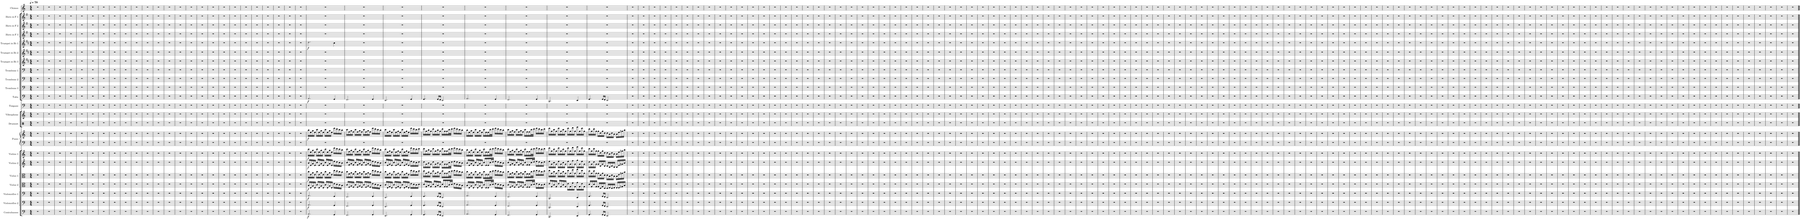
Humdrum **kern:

**kern	**dynam	**kern	**dynam	**kern	**dynam	**kern	**dynam	**kern	**dynam	**kern	**dynam	**kern	**dynam	**kern	**kern	**dynam	**kern	**kern	**kern	**kern	**dynam	**kern	**kern	**kern	**kern	**kern	**kern	**dynam	**kern	**kern	**kern	**kern
*part22	*part22	*part21	*part21	*part20	*part20	*part19	*part19	*part18	*part18	*part17	*part17	*part16	*part16	*part15	*part15	*part15	*part14	*part13	*part12	*part11	*part11	*part10	*part9	*part8	*part7	*part6	*part5	*part5	*part4	*part3	*part2	*part1
*staff23	*staff23	*staff22	*staff22	*staff21	*staff21	*staff20	*staff20	*staff19	*staff19	*staff18	*staff18	*staff17	*staff17	*staff16	*staff15	*staff15/16	*staff14	*staff13	*staff12	*staff11	*staff11	*staff10	*staff9	*staff8	*staff7	*staff6	*staff5	*staff5	*staff4	*staff3	*staff2	*staff1
*I"Contrabasses	*	*I"Violoncellos 2	*	*I"Violoncellos 1	*	*I"Violas 2	*	*I"Violas 1	*	*I"Violins 2	*	*I"Violins 1	*	*I"Piano	*	*	*I"Drumset	*I"Vibraphone	*I"Timpani	*I"Tuba	*	*I"Trombone 3	*I"Trombone 2	*I"Trombone 1	*I"Trumpet in Bb 3	*I"Trumpet in Bb 2	*I"Trumpet in Bb 1	*	*I"Horn in F 3	*I"Horn in F 2	*I"Horn in F 1	*I"Chimes
*I'Cbs.	*	*I'Vcs. 2	*	*I'Vcs. 1	*	*I'Vlas. 2	*	*I'Vlas. 1	*	*I'Vlns. 2	*	*I'Vlns. 1	*	*I'Pno.	*	*	*I'D. Set	*I'Vib.	*I'Timp.	*I'Tba.	*	*I'Tbn. 3	*I'Tbn. 2	*I'Tbn. 1	*I'Tpt. in Bb 3	*I'Tpt. in Bb 2	*I'Tpt. in Bb 1	*	*I'Hn. in F 3	*I'Hn. in F 2	*I'Hn. in F 1	*I'Cme.
*clefF4	*	*clefF4	*	*clefF4	*	*clefC3	*	*clefC3	*	*clefG2	*	*clefG2	*	*clefF4	*clefG2	*	*clefX	*clefG2	*clefF4	*clefF4	*	*clefF4	*clefF4	*clefF4	*clefG2	*clefG2	*clefG2	*	*clefG2	*clefG2	*clefG2	*clefG2
*Trd7c12	*	*	*	*	*	*	*	*	*	*	*	*	*	*	*	*	*	*	*	*	*	*	*	*	*Trd1c2	*Trd1c2	*Trd1c2	*	*Trd4c7	*Trd4c7	*Trd4c7	*
*k[]	*	*k[]	*	*k[]	*	*k[]	*	*k[]	*	*k[]	*	*k[]	*	*k[]	*k[]	*	*k[]	*k[]	*k[]	*k[]	*	*k[]	*k[]	*k[]	*k[f#c#]	*k[f#c#]	*k[f#c#]	*	*k[f#]	*k[f#]	*k[f#]	*k[]
*M4/4	*	*M4/4	*	*M4/4	*	*M4/4	*	*M4/4	*	*M4/4	*	*M4/4	*	*M4/4	*M4/4	*	*M4/4	*M4/4	*M4/4	*M4/4	*	*M4/4	*M4/4	*M4/4	*M4/4	*M4/4	*M4/4	*	*M4/4	*M4/4	*M4/4	*M4/4
*MM70	*	*MM70	*	*MM70	*	*MM70	*	*MM70	*	*MM70	*	*MM70	*	*MM70	*MM70	*	*MM70	*MM70	*MM70	*MM70	*	*MM70	*MM70	*MM70	*MM70	*MM70	*MM70	*	*MM70	*MM70	*MM70	*MM70
=1	=1	=1	=1	=1	=1	=1	=1	=1	=1	=1	=1	=1	=1	=1	=1	=1	=1	=1	=1	=1	=1	=1	=1	=1	=1	=1	=1	=1	=1	=1	=1	=1
1r	.	1r	.	1r	.	1r	.	1r	.	1r	.	1r	.	1r	1r	.	1r	1r	1r	1r	.	1r	1r	1r	1r	1r	1r	.	1r	1r	1r	1r
=2	=2	=2	=2	=2	=2	=2	=2	=2	=2	=2	=2	=2	=2	=2	=2	=2	=2	=2	=2	=2	=2	=2	=2	=2	=2	=2	=2	=2	=2	=2	=2	=2
1r	.	1r	.	1r	.	1r	.	1r	.	1r	.	1r	.	1r	1r	.	1r	1r	1r	1r	.	1r	1r	1r	1r	1r	1r	.	1r	1r	1r	1r
=3	=3	=3	=3	=3	=3	=3	=3	=3	=3	=3	=3	=3	=3	=3	=3	=3	=3	=3	=3	=3	=3	=3	=3	=3	=3	=3	=3	=3	=3	=3	=3	=3
1r	.	1r	.	1r	.	1r	.	1r	.	1r	.	1r	.	1r	1r	.	1r	1r	1r	1r	.	1r	1r	1r	1r	1r	1r	.	1r	1r	1r	1r
=4	=4	=4	=4	=4	=4	=4	=4	=4	=4	=4	=4	=4	=4	=4	=4	=4	=4	=4	=4	=4	=4	=4	=4	=4	=4	=4	=4	=4	=4	=4	=4	=4
1r	.	1r	.	1r	.	1r	.	1r	.	1r	.	1r	.	1r	1r	.	1r	1r	1r	1r	.	1r	1r	1r	1r	1r	1r	.	1r	1r	1r	1r
=5	=5	=5	=5	=5	=5	=5	=5	=5	=5	=5	=5	=5	=5	=5	=5	=5	=5	=5	=5	=5	=5	=5	=5	=5	=5	=5	=5	=5	=5	=5	=5	=5
1r	.	1r	.	1r	.	1r	.	1r	.	1r	.	1r	.	1r	1r	.	1r	1r	1r	1r	.	1r	1r	1r	1r	1r	1r	.	1r	1r	1r	1r
=6	=6	=6	=6	=6	=6	=6	=6	=6	=6	=6	=6	=6	=6	=6	=6	=6	=6	=6	=6	=6	=6	=6	=6	=6	=6	=6	=6	=6	=6	=6	=6	=6
1r	.	1r	.	1r	.	1r	.	1r	.	1r	.	1r	.	1r	1r	.	1r	1r	1r	1r	.	1r	1r	1r	1r	1r	1r	.	1r	1r	1r	1r
=7	=7	=7	=7	=7	=7	=7	=7	=7	=7	=7	=7	=7	=7	=7	=7	=7	=7	=7	=7	=7	=7	=7	=7	=7	=7	=7	=7	=7	=7	=7	=7	=7
1r	.	1r	.	1r	.	1r	.	1r	.	1r	.	1r	.	1r	1r	.	1r	1r	1r	1r	.	1r	1r	1r	1r	1r	1r	.	1r	1r	1r	1r
=8	=8	=8	=8	=8	=8	=8	=8	=8	=8	=8	=8	=8	=8	=8	=8	=8	=8	=8	=8	=8	=8	=8	=8	=8	=8	=8	=8	=8	=8	=8	=8	=8
1r	.	1r	.	1r	.	1r	.	1r	.	1r	.	1r	.	1r	1r	.	1r	1r	1r	1r	.	1r	1r	1r	1r	1r	1r	.	1r	1r	1r	1r
=9	=9	=9	=9	=9	=9	=9	=9	=9	=9	=9	=9	=9	=9	=9	=9	=9	=9	=9	=9	=9	=9	=9	=9	=9	=9	=9	=9	=9	=9	=9	=9	=9
1r	.	1r	.	1r	.	1r	.	1r	.	1r	.	1r	.	1r	1r	.	1r	1r	1r	1r	.	1r	1r	1r	1r	1r	1r	.	1r	1r	1r	1r
=10	=10	=10	=10	=10	=10	=10	=10	=10	=10	=10	=10	=10	=10	=10	=10	=10	=10	=10	=10	=10	=10	=10	=10	=10	=10	=10	=10	=10	=10	=10	=10	=10
1r	.	1r	.	1r	.	1r	.	1r	.	1r	.	1r	.	1r	1r	.	1r	1r	1r	1r	.	1r	1r	1r	1r	1r	1r	.	1r	1r	1r	1r
=11	=11	=11	=11	=11	=11	=11	=11	=11	=11	=11	=11	=11	=11	=11	=11	=11	=11	=11	=11	=11	=11	=11	=11	=11	=11	=11	=11	=11	=11	=11	=11	=11
1r	.	1r	.	1r	.	1r	.	1r	.	1r	.	1r	.	1r	1r	.	1r	1r	1r	1r	.	1r	1r	1r	1r	1r	1r	.	1r	1r	1r	1r
=12	=12	=12	=12	=12	=12	=12	=12	=12	=12	=12	=12	=12	=12	=12	=12	=12	=12	=12	=12	=12	=12	=12	=12	=12	=12	=12	=12	=12	=12	=12	=12	=12
1r	.	1r	.	1r	.	1r	.	1r	.	1r	.	1r	.	1r	1r	.	1r	1r	1r	1r	.	1r	1r	1r	1r	1r	1r	.	1r	1r	1r	1r
=13	=13	=13	=13	=13	=13	=13	=13	=13	=13	=13	=13	=13	=13	=13	=13	=13	=13	=13	=13	=13	=13	=13	=13	=13	=13	=13	=13	=13	=13	=13	=13	=13
1r	.	1r	.	1r	.	1r	.	1r	.	1r	.	1r	.	1r	1r	.	1r	1r	1r	1r	.	1r	1r	1r	1r	1r	1r	.	1r	1r	1r	1r
=14	=14	=14	=14	=14	=14	=14	=14	=14	=14	=14	=14	=14	=14	=14	=14	=14	=14	=14	=14	=14	=14	=14	=14	=14	=14	=14	=14	=14	=14	=14	=14	=14
1r	.	1r	.	1r	.	1r	.	1r	.	1r	.	1r	.	1r	1r	.	1r	1r	1r	1r	.	1r	1r	1r	1r	1r	1r	.	1r	1r	1r	1r
=15	=15	=15	=15	=15	=15	=15	=15	=15	=15	=15	=15	=15	=15	=15	=15	=15	=15	=15	=15	=15	=15	=15	=15	=15	=15	=15	=15	=15	=15	=15	=15	=15
1r	.	1r	.	1r	.	1r	.	1r	.	1r	.	1r	.	1r	1r	.	1r	1r	1r	1r	.	1r	1r	1r	1r	1r	1r	.	1r	1r	1r	1r
=16	=16	=16	=16	=16	=16	=16	=16	=16	=16	=16	=16	=16	=16	=16	=16	=16	=16	=16	=16	=16	=16	=16	=16	=16	=16	=16	=16	=16	=16	=16	=16	=16
1r	.	1r	.	1r	.	1r	.	1r	.	1r	.	1r	.	1r	1r	.	1r	1r	1r	1r	.	1r	1r	1r	1r	1r	1r	.	1r	1r	1r	1r
=17	=17	=17	=17	=17	=17	=17	=17	=17	=17	=17	=17	=17	=17	=17	=17	=17	=17	=17	=17	=17	=17	=17	=17	=17	=17	=17	=17	=17	=17	=17	=17	=17
1r	.	1r	.	1r	.	1r	.	1r	.	1r	.	1r	.	1r	1r	.	1r	1r	1r	1r	.	1r	1r	1r	1r	1r	1r	.	1r	1r	1r	1r
=18	=18	=18	=18	=18	=18	=18	=18	=18	=18	=18	=18	=18	=18	=18	=18	=18	=18	=18	=18	=18	=18	=18	=18	=18	=18	=18	=18	=18	=18	=18	=18	=18
1r	.	1r	.	1r	.	1r	.	1r	.	1r	.	1r	.	1r	1r	.	1r	1r	1r	1r	.	1r	1r	1r	1r	1r	1r	.	1r	1r	1r	1r
=19	=19	=19	=19	=19	=19	=19	=19	=19	=19	=19	=19	=19	=19	=19	=19	=19	=19	=19	=19	=19	=19	=19	=19	=19	=19	=19	=19	=19	=19	=19	=19	=19
1r	.	1r	.	1r	.	1r	.	1r	.	1r	.	1r	.	1r	1r	.	1r	1r	1r	1r	.	1r	1r	1r	1r	1r	1r	.	1r	1r	1r	1r
=20	=20	=20	=20	=20	=20	=20	=20	=20	=20	=20	=20	=20	=20	=20	=20	=20	=20	=20	=20	=20	=20	=20	=20	=20	=20	=20	=20	=20	=20	=20	=20	=20
1r	.	1r	.	1r	.	1r	.	1r	.	1r	.	1r	.	1r	1r	.	1r	1r	1r	1r	.	1r	1r	1r	1r	1r	1r	.	1r	1r	1r	1r
=21	=21	=21	=21	=21	=21	=21	=21	=21	=21	=21	=21	=21	=21	=21	=21	=21	=21	=21	=21	=21	=21	=21	=21	=21	=21	=21	=21	=21	=21	=21	=21	=21
1r	.	1r	.	1r	.	1r	.	1r	.	1r	.	1r	.	1r	1r	.	1r	1r	1r	1r	.	1r	1r	1r	1r	1r	1r	.	1r	1r	1r	1r
=22	=22	=22	=22	=22	=22	=22	=22	=22	=22	=22	=22	=22	=22	=22	=22	=22	=22	=22	=22	=22	=22	=22	=22	=22	=22	=22	=22	=22	=22	=22	=22	=22
1r	.	1r	.	1r	.	1r	.	1r	.	1r	.	1r	.	1r	1r	.	1r	1r	1r	1r	.	1r	1r	1r	1r	1r	1r	.	1r	1r	1r	1r
=23	=23	=23	=23	=23	=23	=23	=23	=23	=23	=23	=23	=23	=23	=23	=23	=23	=23	=23	=23	=23	=23	=23	=23	=23	=23	=23	=23	=23	=23	=23	=23	=23
1r	.	1r	.	1r	.	1r	.	1r	.	1r	.	1r	.	1r	1r	.	1r	1r	1r	1r	.	1r	1r	1r	1r	1r	1r	.	1r	1r	1r	1r
=24	=24	=24	=24	=24	=24	=24	=24	=24	=24	=24	=24	=24	=24	=24	=24	=24	=24	=24	=24	=24	=24	=24	=24	=24	=24	=24	=24	=24	=24	=24	=24	=24
1r	.	1r	.	1r	.	1r	.	1r	.	1r	.	1r	.	1r	1r	.	1r	1r	1r	1r	.	1r	1r	1r	1r	1r	1r	.	1r	1r	1r	1r
=25	=25	=25	=25	=25	=25	=25	=25	=25	=25	=25	=25	=25	=25	=25	=25	=25	=25	=25	=25	=25	=25	=25	=25	=25	=25	=25	=25	=25	=25	=25	=25	=25
1r	.	1r	.	1r	.	1r	.	1r	.	1r	.	1r	.	1r	1r	.	1r	1r	1r	1r	.	1r	1r	1r	1r	1r	1r	.	1r	1r	1r	1r
=26	=26	=26	=26	=26	=26	=26	=26	=26	=26	=26	=26	=26	=26	=26	=26	=26	=26	=26	=26	=26	=26	=26	=26	=26	=26	=26	=26	=26	=26	=26	=26	=26
!	!LO:DY:b	!	!LO:DY:b	!	!LO:DY:b	!	!LO:DY:b	!	!LO:DY:b	!	!LO:DY:b	!	!LO:DY:b	!	!	!LO:DY:b	!	!	!	!	!LO:DY:b	!	!	!	!	!	!	!LO:DY:b	!	!	!	!
2.AA/	f	2.AA/	f	2.AA/	f	16B/LL	f	16cc\LL	f	16b/LL	f	16ccc\LL	f	1r	16bb\LL	f	1r	1r	1r	2.AA/	f	1r	1r	1r	1r	1r	2.dd\	f	1r	1r	1r	1r
.	.	.	.	.	.	16E/	.	16e\	.	16e/	.	16ee\	.	.	16ee\	.	.	.	.	.	.	.	.	.	.	.	.	.	.	.	.	.
.	.	.	.	.	.	16A/	.	16a\	.	16a/	.	16aa\	.	.	16aa\	.	.	.	.	.	.	.	.	.	.	.	.	.	.	.	.	.
.	.	.	.	.	.	16E/JJ	.	16e\JJ	.	16e/JJ	.	16ee\JJ	.	.	16ee\JJ	.	.	.	.	.	.	.	.	.	.	.	.	.	.	.	.	.
.	.	.	.	.	.	16c/LL	.	16cc\LL	.	16cc/LL	.	16ccc\LL	.	.	16ccc\LL	.	.	.	.	.	.	.	.	.	.	.	.	.	.	.	.	.
.	.	.	.	.	.	16E/	.	16e\	.	16e/	.	16ee\	.	.	16ee\	.	.	.	.	.	.	.	.	.	.	.	.	.	.	.	.	.
.	.	.	.	.	.	16A/	.	16a\	.	16a/	.	16aa\	.	.	16aa\	.	.	.	.	.	.	.	.	.	.	.	.	.	.	.	.	.
.	.	.	.	.	.	16E/JJ	.	16e\JJ	.	16e/JJ	.	16ee\JJ	.	.	16ee\JJ	.	.	.	.	.	.	.	.	.	.	.	.	.	.	.	.	.
.	.	.	.	.	.	16c/LL	.	16cc\LL	.	16cc/LL	.	16ccc\LL	.	.	16ccc\LL	.	.	.	.	.	.	.	.	.	.	.	.	.	.	.	.	.
.	.	.	.	.	.	16E/	.	16e\	.	16e/	.	16ee\	.	.	16ee\	.	.	.	.	.	.	.	.	.	.	.	.	.	.	.	.	.
.	.	.	.	.	.	16A/	.	16a\	.	16a/	.	16aa\	.	.	16aa\	.	.	.	.	.	.	.	.	.	.	.	.	.	.	.	.	.
.	.	.	.	.	.	16E/JJ	.	16e\JJ	.	16e/JJ	.	16ee\JJ	.	.	16ee\JJ	.	.	.	.	.	.	.	.	.	.	.	.	.	.	.	.	.
4GG/	.	4GG/	.	4GG/	.	16e\LL	.	16ee\LL	.	16ee\LL	.	16eee\LL	.	.	16eee\LL	.	.	.	.	4GG/	.	.	.	.	.	.	4cc#\	.	.	.	.	.
.	.	.	.	.	.	16d\	.	16dd\	.	16dd\	.	16ddd\	.	.	16ddd\	.	.	.	.	.	.	.	.	.	.	.	.	.	.	.	.	.
.	.	.	.	.	.	16c\	.	16cc\	.	16cc\	.	16ccc\	.	.	16ccc\	.	.	.	.	.	.	.	.	.	.	.	.	.	.	.	.	.
.	.	.	.	.	.	16B\JJ	.	16b\JJ	.	16b\JJ	.	16bb\JJ	.	.	16bb\JJ	.	.	.	.	.	.	.	.	.	.	.	.	.	.	.	.	.
=27	=27	=27	=27	=27	=27	=27	=27	=27	=27	=27	=27	=27	=27	=27	=27	=27	=27	=27	=27	=27	=27	=27	=27	=27	=27	=27	=27	=27	=27	=27	=27	=27
2.FF/	.	2.FF/	.	2.FF/	.	16c/LL	.	16cc\LL	.	16cc/LL	.	16ccc\LL	.	1r	16ccc\LL	.	1r	1r	1r	2.FF/	.	1r	1r	1r	1r	1r	1r	.	1r	1r	1r	1r
.	.	.	.	.	.	16F/	.	16f\	.	16f/	.	16ff\	.	.	16ff\	.	.	.	.	.	.	.	.	.	.	.	.	.	.	.	.	.
.	.	.	.	.	.	16A/	.	16a\	.	16a/	.	16aa\	.	.	16aa\	.	.	.	.	.	.	.	.	.	.	.	.	.	.	.	.	.
.	.	.	.	.	.	16F/JJ	.	16f\JJ	.	16f/JJ	.	16ff\JJ	.	.	16ff\JJ	.	.	.	.	.	.	.	.	.	.	.	.	.	.	.	.	.
.	.	.	.	.	.	16c/LL	.	16cc\LL	.	16cc/LL	.	16ccc\LL	.	.	16ccc\LL	.	.	.	.	.	.	.	.	.	.	.	.	.	.	.	.	.
.	.	.	.	.	.	16F/	.	16f\	.	16f/	.	16ff\	.	.	16ff\	.	.	.	.	.	.	.	.	.	.	.	.	.	.	.	.	.
.	.	.	.	.	.	16A/	.	16a\	.	16a/	.	16aa\	.	.	16aa\	.	.	.	.	.	.	.	.	.	.	.	.	.	.	.	.	.
.	.	.	.	.	.	16F/JJ	.	16f\JJ	.	16f/JJ	.	16ff\JJ	.	.	16ff\JJ	.	.	.	.	.	.	.	.	.	.	.	.	.	.	.	.	.
.	.	.	.	.	.	16c/LL	.	16cc\LL	.	16cc/LL	.	16ccc\LL	.	.	16ccc\LL	.	.	.	.	.	.	.	.	.	.	.	.	.	.	.	.	.
.	.	.	.	.	.	16F/	.	16f\	.	16f/	.	16ff\	.	.	16ff\	.	.	.	.	.	.	.	.	.	.	.	.	.	.	.	.	.
.	.	.	.	.	.	16A/	.	16a\	.	16a/	.	16aa\	.	.	16aa\	.	.	.	.	.	.	.	.	.	.	.	.	.	.	.	.	.
.	.	.	.	.	.	16F/JJ	.	16f\JJ	.	16f/JJ	.	16ff\JJ	.	.	16ff\JJ	.	.	.	.	.	.	.	.	.	.	.	.	.	.	.	.	.
4GG/	.	4GG/	.	4GG/	.	16e\LL	.	16ee\LL	.	16ee\LL	.	16eee\LL	.	.	16eee\LL	.	.	.	.	4GG/	.	.	.	.	.	.	.	.	.	.	.	.
.	.	.	.	.	.	16d\	.	16dd\	.	16dd\	.	16ddd\	.	.	16ddd\	.	.	.	.	.	.	.	.	.	.	.	.	.	.	.	.	.
.	.	.	.	.	.	16c\	.	16cc\	.	16cc\	.	16ccc\	.	.	16ccc\	.	.	.	.	.	.	.	.	.	.	.	.	.	.	.	.	.
.	.	.	.	.	.	16B\JJ	.	16b\JJ	.	16b\JJ	.	16bb\JJ	.	.	16bb\JJ	.	.	.	.	.	.	.	.	.	.	.	.	.	.	.	.	.
=28	=28	=28	=28	=28	=28	=28	=28	=28	=28	=28	=28	=28	=28	=28	=28	=28	=28	=28	=28	=28	=28	=28	=28	=28	=28	=28	=28	=28	=28	=28	=28	=28
2.EE/	.	2.EE/	.	2.EE/	.	16c/LL	.	16cc\LL	.	16cc/LL	.	16ccc\LL	.	1r	16ccc\LL	.	1r	1r	1r	2.EE/	.	1r	1r	1r	1r	1r	1r	.	1r	1r	1r	1r
.	.	.	.	.	.	16E/	.	16e\	.	16e/	.	16ee\	.	.	16ee\	.	.	.	.	.	.	.	.	.	.	.	.	.	.	.	.	.
.	.	.	.	.	.	16G/	.	16g\	.	16g/	.	16gg\	.	.	16gg\	.	.	.	.	.	.	.	.	.	.	.	.	.	.	.	.	.
.	.	.	.	.	.	16E/JJ	.	16e\JJ	.	16e/JJ	.	16ee\JJ	.	.	16ee\JJ	.	.	.	.	.	.	.	.	.	.	.	.	.	.	.	.	.
.	.	.	.	.	.	16c/LL	.	16cc\LL	.	16cc/LL	.	16ccc\LL	.	.	16ccc\LL	.	.	.	.	.	.	.	.	.	.	.	.	.	.	.	.	.
.	.	.	.	.	.	16E/	.	16e\	.	16e/	.	16ee\	.	.	16ee\	.	.	.	.	.	.	.	.	.	.	.	.	.	.	.	.	.
.	.	.	.	.	.	16G/	.	16g\	.	16g/	.	16gg\	.	.	16gg\	.	.	.	.	.	.	.	.	.	.	.	.	.	.	.	.	.
.	.	.	.	.	.	16E/JJ	.	16e\JJ	.	16e/JJ	.	16ee\JJ	.	.	16ee\JJ	.	.	.	.	.	.	.	.	.	.	.	.	.	.	.	.	.
.	.	.	.	.	.	16c/LL	.	16cc\LL	.	16cc/LL	.	16ccc\LL	.	.	16ccc\LL	.	.	.	.	.	.	.	.	.	.	.	.	.	.	.	.	.
.	.	.	.	.	.	16E/	.	16e\	.	16e/	.	16ee\	.	.	16ee\	.	.	.	.	.	.	.	.	.	.	.	.	.	.	.	.	.
.	.	.	.	.	.	16G/	.	16g\	.	16g/	.	16gg\	.	.	16gg\	.	.	.	.	.	.	.	.	.	.	.	.	.	.	.	.	.
.	.	.	.	.	.	16E/JJ	.	16e\JJ	.	16e/JJ	.	16ee\JJ	.	.	16ee\JJ	.	.	.	.	.	.	.	.	.	.	.	.	.	.	.	.	.
4GG/	.	4GG/	.	4GG/	.	16e\LL	.	16ee\LL	.	16ee\LL	.	16eee\LL	.	.	16eee\LL	.	.	.	.	4GG/	.	.	.	.	.	.	.	.	.	.	.	.
.	.	.	.	.	.	16d\	.	16dd\	.	16dd\	.	16ddd\	.	.	16ddd\	.	.	.	.	.	.	.	.	.	.	.	.	.	.	.	.	.
.	.	.	.	.	.	16c\	.	16cc\	.	16cc\	.	16ccc\	.	.	16ccc\	.	.	.	.	.	.	.	.	.	.	.	.	.	.	.	.	.
.	.	.	.	.	.	16d\JJ	.	16dd\JJ	.	16dd\JJ	.	16ddd\JJ	.	.	16ddd\JJ	.	.	.	.	.	.	.	.	.	.	.	.	.	.	.	.	.
=29	=29	=29	=29	=29	=29	=29	=29	=29	=29	=29	=29	=29	=29	=29	=29	=29	=29	=29	=29	=29	=29	=29	=29	=29	=29	=29	=29	=29	=29	=29	=29	=29
4.GG/	.	4.GG/	.	4.GG/	.	16d/LL	.	16dd\LL	.	16dd\LL	.	16ddd\LL	.	1r	16ddd\LL	.	1r	1r	1r	4.GG/	.	1r	1r	1r	1r	1r	1r	.	1r	1r	1r	1r
.	.	.	.	.	.	16G/	.	16g\	.	16g\	.	16gg\	.	.	16gg\	.	.	.	.	.	.	.	.	.	.	.	.	.	.	.	.	.
.	.	.	.	.	.	16B/	.	16b\	.	16b\	.	16bb\	.	.	16bb\	.	.	.	.	.	.	.	.	.	.	.	.	.	.	.	.	.
.	.	.	.	.	.	16G/JJ	.	16g\JJ	.	16g\JJ	.	16gg\JJ	.	.	16gg\JJ	.	.	.	.	.	.	.	.	.	.	.	.	.	.	.	.	.
.	.	.	.	.	.	16d/LL	.	16dd\LL	.	16dd\LL	.	16ddd\LL	.	.	16ddd\LL	.	.	.	.	.	.	.	.	.	.	.	.	.	.	.	.	.
.	.	.	.	.	.	16G/	.	16g\	.	16g\	.	16gg\	.	.	16gg\	.	.	.	.	.	.	.	.	.	.	.	.	.	.	.	.	.
16GG/LL	.	16GG/LL	.	16GG/LL	.	16B/	.	16b\	.	16b\	.	16bb\	.	.	16bb\	.	.	.	.	16GG/LL	.	.	.	.	.	.	.	.	.	.	.	.
16FF/JJ	.	16FF/JJ	.	16FF/JJ	.	16G/JJ	.	16g\JJ	.	16g\JJ	.	16gg\JJ	.	.	16gg\JJ	.	.	.	.	16FF/JJ	.	.	.	.	.	.	.	.	.	.	.	.
2EE/	.	2EE/	.	2EE/	.	16d/LL	.	16dd\LL	.	16dd\LL	.	16ddd\LL	.	.	16ddd\LL	.	.	.	.	2EE/	.	.	.	.	.	.	.	.	.	.	.	.
.	.	.	.	.	.	16G/	.	16g\	.	16g\	.	16gg\	.	.	16gg\	.	.	.	.	.	.	.	.	.	.	.	.	.	.	.	.	.
.	.	.	.	.	.	16G/	.	16g\	.	16g\	.	16gg\	.	.	16gg\	.	.	.	.	.	.	.	.	.	.	.	.	.	.	.	.	.
.	.	.	.	.	.	32c/L	.	32cc\L	.	32cc\L	.	32ccc\L	.	.	32ccc\L	.	.	.	.	.	.	.	.	.	.	.	.	.	.	.	.	.
.	.	.	.	.	.	32d/JJJ	.	32dd\JJJ	.	32dd\JJJ	.	32ddd\JJJ	.	.	32ddd\JJJ	.	.	.	.	.	.	.	.	.	.	.	.	.	.	.	.	.
.	.	.	.	.	.	16e\LL	.	16ee\LL	.	16ee\LL	.	16eee\LL	.	.	16eee\LL	.	.	.	.	.	.	.	.	.	.	.	.	.	.	.	.	.
.	.	.	.	.	.	16d\	.	16dd\	.	16dd\	.	16ddd\	.	.	16ddd\	.	.	.	.	.	.	.	.	.	.	.	.	.	.	.	.	.
.	.	.	.	.	.	16c\	.	16cc\	.	16cc\	.	16ccc\	.	.	16ccc\	.	.	.	.	.	.	.	.	.	.	.	.	.	.	.	.	.
.	.	.	.	.	.	16B\JJ	.	16b\JJ	.	16b\JJ	.	16bb\JJ	.	.	16bb\JJ	.	.	.	.	.	.	.	.	.	.	.	.	.	.	.	.	.
=30	=30	=30	=30	=30	=30	=30	=30	=30	=30	=30	=30	=30	=30	=30	=30	=30	=30	=30	=30	=30	=30	=30	=30	=30	=30	=30	=30	=30	=30	=30	=30	=30
2.AA/	.	2.AA/	.	2.AA/	.	16B/LL	.	16cc\LL	.	16b/LL	.	16bb\LL	.	1r	16bb\LL	.	1r	1r	1r	2.AA/	.	1r	1r	1r	1r	1r	1r	.	1r	1r	1r	1r
.	.	.	.	.	.	16E/	.	16e\	.	16e/	.	16ee\	.	.	16ee\	.	.	.	.	.	.	.	.	.	.	.	.	.	.	.	.	.
.	.	.	.	.	.	16A/	.	16a\	.	16a/	.	16aa\	.	.	16aa\	.	.	.	.	.	.	.	.	.	.	.	.	.	.	.	.	.
.	.	.	.	.	.	16E/JJ	.	16e\JJ	.	16e/JJ	.	16ee\JJ	.	.	16ee\JJ	.	.	.	.	.	.	.	.	.	.	.	.	.	.	.	.	.
.	.	.	.	.	.	16c/LL	.	16cc\LL	.	16cc/LL	.	16ccc\LL	.	.	16ccc\LL	.	.	.	.	.	.	.	.	.	.	.	.	.	.	.	.	.
.	.	.	.	.	.	16E/	.	16e\	.	16e/	.	16ee\	.	.	16ee\	.	.	.	.	.	.	.	.	.	.	.	.	.	.	.	.	.
.	.	.	.	.	.	16A/	.	16a\	.	16a/	.	16aa\	.	.	16aa\	.	.	.	.	.	.	.	.	.	.	.	.	.	.	.	.	.
.	.	.	.	.	.	16E/JJ	.	16e\JJ	.	16e/JJ	.	16ee\JJ	.	.	16ee\JJ	.	.	.	.	.	.	.	.	.	.	.	.	.	.	.	.	.
.	.	.	.	.	.	16c/LL	.	16cc\LL	.	16cc/LL	.	16ccc\LL	.	.	16ccc\LL	.	.	.	.	.	.	.	.	.	.	.	.	.	.	.	.	.
.	.	.	.	.	.	16E/	.	16e\	.	16e/	.	16ee\	.	.	16ee\	.	.	.	.	.	.	.	.	.	.	.	.	.	.	.	.	.
.	.	.	.	.	.	16E/	.	16e\	.	16e/	.	16ee\	.	.	16ee\	.	.	.	.	.	.	.	.	.	.	.	.	.	.	.	.	.
.	.	.	.	.	.	32c/L	.	32cc\L	.	32cc/L	.	32ccc\L	.	.	32ccc\L	.	.	.	.	.	.	.	.	.	.	.	.	.	.	.	.	.
.	.	.	.	.	.	32d/JJJ	.	32dd\JJJ	.	32dd/JJJ	.	32ddd\JJJ	.	.	32ddd\JJJ	.	.	.	.	.	.	.	.	.	.	.	.	.	.	.	.	.
4GG/	.	4GG/	.	4GG/	.	16e\LL	.	16ee\LL	.	16ee\LL	.	16eee\LL	.	.	16eee\LL	.	.	.	.	4GG/	.	.	.	.	.	.	.	.	.	.	.	.
.	.	.	.	.	.	16d\	.	16dd\	.	16dd\	.	16ddd\	.	.	16ddd\	.	.	.	.	.	.	.	.	.	.	.	.	.	.	.	.	.
.	.	.	.	.	.	16c\	.	16cc\	.	16cc\	.	16ccc\	.	.	16ccc\	.	.	.	.	.	.	.	.	.	.	.	.	.	.	.	.	.
.	.	.	.	.	.	16B\JJ	.	16b\JJ	.	16b\JJ	.	16bb\JJ	.	.	16bb\JJ	.	.	.	.	.	.	.	.	.	.	.	.	.	.	.	.	.
=31	=31	=31	=31	=31	=31	=31	=31	=31	=31	=31	=31	=31	=31	=31	=31	=31	=31	=31	=31	=31	=31	=31	=31	=31	=31	=31	=31	=31	=31	=31	=31	=31
2.FF/	.	2.FF/	.	2.FF/	.	16c/LL	.	16cc\LL	.	16cc/LL	.	16ccc\LL	.	1r	16ccc\LL	.	1r	1r	1r	2.FF/	.	1r	1r	1r	1r	1r	1r	.	1r	1r	1r	1r
.	.	.	.	.	.	16F/	.	16f\	.	16f/	.	16ff\	.	.	16ff\	.	.	.	.	.	.	.	.	.	.	.	.	.	.	.	.	.
.	.	.	.	.	.	16A/	.	16a\	.	16a/	.	16aa\	.	.	16aa\	.	.	.	.	.	.	.	.	.	.	.	.	.	.	.	.	.
.	.	.	.	.	.	16F/JJ	.	16f\JJ	.	16f/JJ	.	16ff\JJ	.	.	16ff\JJ	.	.	.	.	.	.	.	.	.	.	.	.	.	.	.	.	.
.	.	.	.	.	.	16c/LL	.	16cc\LL	.	16cc/LL	.	16ccc\LL	.	.	16ccc\LL	.	.	.	.	.	.	.	.	.	.	.	.	.	.	.	.	.
.	.	.	.	.	.	16F/	.	16f\	.	16f/	.	16ff\	.	.	16ff\	.	.	.	.	.	.	.	.	.	.	.	.	.	.	.	.	.
.	.	.	.	.	.	16A/	.	16a\	.	16a/	.	16aa\	.	.	16aa\	.	.	.	.	.	.	.	.	.	.	.	.	.	.	.	.	.
.	.	.	.	.	.	16F/JJ	.	16f\JJ	.	16f/JJ	.	16ff\JJ	.	.	16ff\JJ	.	.	.	.	.	.	.	.	.	.	.	.	.	.	.	.	.
.	.	.	.	.	.	16c/LL	.	16cc\LL	.	16cc/LL	.	16ccc\LL	.	.	16ccc\LL	.	.	.	.	.	.	.	.	.	.	.	.	.	.	.	.	.
.	.	.	.	.	.	16F/	.	16f\	.	16f/	.	16ff\	.	.	16ff\	.	.	.	.	.	.	.	.	.	.	.	.	.	.	.	.	.
.	.	.	.	.	.	16F/	.	16f\	.	16f/	.	16ff\	.	.	16ff\	.	.	.	.	.	.	.	.	.	.	.	.	.	.	.	.	.
.	.	.	.	.	.	32c/L	.	32cc\L	.	32cc/L	.	32ccc\L	.	.	32ccc\L	.	.	.	.	.	.	.	.	.	.	.	.	.	.	.	.	.
.	.	.	.	.	.	32d/JJJ	.	32dd\JJJ	.	32dd/JJJ	.	32ddd\JJJ	.	.	32ddd\JJJ	.	.	.	.	.	.	.	.	.	.	.	.	.	.	.	.	.
4GG/	.	4GG/	.	4GG/	.	16e\LL	.	16ee\LL	.	16ee\LL	.	16eee\LL	.	.	16eee\LL	.	.	.	.	4GG/	.	.	.	.	.	.	.	.	.	.	.	.
.	.	.	.	.	.	16d\	.	16dd\	.	16dd\	.	16ddd\	.	.	16ddd\	.	.	.	.	.	.	.	.	.	.	.	.	.	.	.	.	.
.	.	.	.	.	.	16c\	.	16cc\	.	16cc\	.	16ccc\	.	.	16ccc\	.	.	.	.	.	.	.	.	.	.	.	.	.	.	.	.	.
.	.	.	.	.	.	16d\JJ	.	16dd\JJ	.	16dd\JJ	.	16ddd\JJ	.	.	16ddd\JJ	.	.	.	.	.	.	.	.	.	.	.	.	.	.	.	.	.
=32	=32	=32	=32	=32	=32	=32	=32	=32	=32	=32	=32	=32	=32	=32	=32	=32	=32	=32	=32	=32	=32	=32	=32	=32	=32	=32	=32	=32	=32	=32	=32	=32
2.CC/	.	2.CC/	.	2.CC/	.	16e/LL	.	16ee\LL	.	16ee\LL	.	16eee\LL	.	1r	16eee\LL	.	1r	1r	1r	2.CC/	.	1r	1r	1r	1r	1r	1r	.	1r	1r	1r	1r
.	.	.	.	.	.	16G/	.	16g\	.	16g\	.	16gg\	.	.	16gg\	.	.	.	.	.	.	.	.	.	.	.	.	.	.	.	.	.
.	.	.	.	.	.	16c/	.	16cc\	.	16cc\	.	16ccc\	.	.	16ccc\	.	.	.	.	.	.	.	.	.	.	.	.	.	.	.	.	.
.	.	.	.	.	.	16G/JJ	.	16g\JJ	.	16g\JJ	.	16gg\JJ	.	.	16gg\JJ	.	.	.	.	.	.	.	.	.	.	.	.	.	.	.	.	.
.	.	.	.	.	.	16e/LL	.	16ee\LL	.	16ee\LL	.	16eee\LL	.	.	16eee\LL	.	.	.	.	.	.	.	.	.	.	.	.	.	.	.	.	.
.	.	.	.	.	.	16G/	.	16g\	.	16g\	.	16gg\	.	.	16gg\	.	.	.	.	.	.	.	.	.	.	.	.	.	.	.	.	.
.	.	.	.	.	.	16c/	.	16cc\	.	16cc\	.	16ccc\	.	.	16ccc\	.	.	.	.	.	.	.	.	.	.	.	.	.	.	.	.	.
.	.	.	.	.	.	16G/JJ	.	16g\JJ	.	16g\JJ	.	16gg\JJ	.	.	16gg\JJ	.	.	.	.	.	.	.	.	.	.	.	.	.	.	.	.	.
.	.	.	.	.	.	16e\LL	.	16ee\LL	.	16ee\LL	.	16eee\LL	.	.	16eee\LL	.	.	.	.	.	.	.	.	.	.	.	.	.	.	.	.	.
.	.	.	.	.	.	16G\	.	16g\	.	16g\	.	16gg\	.	.	16gg\	.	.	.	.	.	.	.	.	.	.	.	.	.	.	.	.	.
.	.	.	.	.	.	16f\	.	16ff\	.	16ff\	.	16fff\	.	.	16fff\	.	.	.	.	.	.	.	.	.	.	.	.	.	.	.	.	.
.	.	.	.	.	.	16G\JJ	.	16g\JJ	.	16g\JJ	.	16gg\JJ	.	.	16gg\JJ	.	.	.	.	.	.	.	.	.	.	.	.	.	.	.	.	.
4EE/	.	4EE/	.	4EE/	.	16g\LL	.	16gg\LL	.	16gg\LL	.	16ggg\LL	.	.	16ggg\LL	.	.	.	.	4EE/	.	.	.	.	.	.	.	.	.	.	.	.
.	.	.	.	.	.	16G\	.	16g\	.	16g\	.	16gg\	.	.	16gg\	.	.	.	.	.	.	.	.	.	.	.	.	.	.	.	.	.
.	.	.	.	.	.	16e\	.	16ee\	.	16ee\	.	16eee\	.	.	16eee\	.	.	.	.	.	.	.	.	.	.	.	.	.	.	.	.	.
.	.	.	.	.	.	16G\JJ	.	16g\JJ	.	16g\JJ	.	16gg\JJ	.	.	16gg\JJ	.	.	.	.	.	.	.	.	.	.	.	.	.	.	.	.	.
=33	=33	=33	=33	=33	=33	=33	=33	=33	=33	=33	=33	=33	=33	=33	=33	=33	=33	=33	=33	=33	=33	=33	=33	=33	=33	=33	=33	=33	=33	=33	=33	=33
4.GG/	.	4.GG/	.	4.GG/	.	16d/LL	.	16dd\LL	.	16dd\LL	.	16ddd\LL	.	1r	16ddd\LL	.	1r	1r	1r	4.GG/	.	1r	1r	1r	1r	1r	1r	.	1r	1r	1r	1r
.	.	.	.	.	.	16G/	.	16g\	.	16g\	.	16gg\	.	.	16gg\	.	.	.	.	.	.	.	.	.	.	.	.	.	.	.	.	.
.	.	.	.	.	.	16d/	.	16dd\	.	16dd\	.	16ddd\	.	.	16ddd\	.	.	.	.	.	.	.	.	.	.	.	.	.	.	.	.	.
.	.	.	.	.	.	16G/JJ	.	16g\JJ	.	16g\JJ	.	16gg\JJ	.	.	16gg\JJ	.	.	.	.	.	.	.	.	.	.	.	.	.	.	.	.	.
.	.	.	.	.	.	16G/LL	.	16g\LL	.	16g/LL	.	16gg\LL	.	.	16gg\LL	.	.	.	.	.	.	.	.	.	.	.	.	.	.	.	.	.
.	.	.	.	.	.	16D/	.	16d\	.	16d/	.	16dd\	.	.	16dd\	.	.	.	.	.	.	.	.	.	.	.	.	.	.	.	.	.
16GG/LL	.	16GG/LL	.	16GG/LL	.	16G/	.	16g\	.	16g/	.	16gg\	.	.	16gg\	.	.	.	.	16GG/LL	.	.	.	.	.	.	.	.	.	.	.	.
16FF/JJ	.	16FF/JJ	.	16FF/JJ	.	16D/JJ	.	16d\JJ	.	16d/JJ	.	16dd\JJ	.	.	16dd\JJ	.	.	.	.	16FF/JJ	.	.	.	.	.	.	.	.	.	.	.	.
2EE/	.	2EE/	.	2EE/	.	16D/LL	.	16d\LL	.	16d/LL	.	16dd\LL	.	.	16dd\LL	.	.	.	.	2EE/	.	.	.	.	.	.	.	.	.	.	.	.
.	.	.	.	.	.	16E/	.	16B\	.	16B/	.	16b\	.	.	16b\	.	.	.	.	.	.	.	.	.	.	.	.	.	.	.	.	.
.	.	.	.	.	.	16D/	.	16d\	.	16d/	.	16dd\	.	.	16dd\	.	.	.	.	.	.	.	.	.	.	.	.	.	.	.	.	.
.	.	.	.	.	.	16E/JJ	.	16B\JJ	.	16B/JJ	.	16b\JJ	.	.	16b\JJ	.	.	.	.	.	.	.	.	.	.	.	.	.	.	.	.	.
.	.	.	.	.	.	16E/LL	.	16B\LL	.	16B/LL	.	16b\LL	.	.	16b\LL	.	.	.	.	.	.	.	.	.	.	.	.	.	.	.	.	.
.	.	.	.	.	.	16E/	.	16e\	.	16e/	.	16ee\	.	.	16ee\	.	.	.	.	.	.	.	.	.	.	.	.	.	.	.	.	.
.	.	.	.	.	.	16G#X/	.	16g#X\	.	16g#X/	.	16gg#X\	.	.	16gg#X\	.	.	.	.	.	.	.	.	.	.	.	.	.	.	.	.	.
.	.	.	.	.	.	16B/JJ	.	16b\JJ	.	16b/JJ	.	16bb\JJ	.	.	16bb\JJ	.	.	.	.	.	.	.	.	.	.	.	.	.	.	.	.	.
=34	=34	=34	=34	=34	=34	=34	=34	=34	=34	=34	=34	=34	=34	=34	=34	=34	=34	=34	=34	=34	=34	=34	=34	=34	=34	=34	=34	=34	=34	=34	=34	=34
1r	.	1r	.	1r	.	1r	.	1r	.	1r	.	1r	.	1r	1r	.	1r	1r	1r	1r	.	1r	1r	1r	1r	1r	1r	.	1r	1r	1r	1r
=35	=35	=35	=35	=35	=35	=35	=35	=35	=35	=35	=35	=35	=35	=35	=35	=35	=35	=35	=35	=35	=35	=35	=35	=35	=35	=35	=35	=35	=35	=35	=35	=35
1r	.	1r	.	1r	.	1r	.	1r	.	1r	.	1r	.	1r	1r	.	1r	1r	1r	1r	.	1r	1r	1r	1r	1r	1r	.	1r	1r	1r	1r
=36	=36	=36	=36	=36	=36	=36	=36	=36	=36	=36	=36	=36	=36	=36	=36	=36	=36	=36	=36	=36	=36	=36	=36	=36	=36	=36	=36	=36	=36	=36	=36	=36
1r	.	1r	.	1r	.	1r	.	1r	.	1r	.	1r	.	1r	1r	.	1r	1r	1r	1r	.	1r	1r	1r	1r	1r	1r	.	1r	1r	1r	1r
=37	=37	=37	=37	=37	=37	=37	=37	=37	=37	=37	=37	=37	=37	=37	=37	=37	=37	=37	=37	=37	=37	=37	=37	=37	=37	=37	=37	=37	=37	=37	=37	=37
1r	.	1r	.	1r	.	1r	.	1r	.	1r	.	1r	.	1r	1r	.	1r	1r	1r	1r	.	1r	1r	1r	1r	1r	1r	.	1r	1r	1r	1r
=38	=38	=38	=38	=38	=38	=38	=38	=38	=38	=38	=38	=38	=38	=38	=38	=38	=38	=38	=38	=38	=38	=38	=38	=38	=38	=38	=38	=38	=38	=38	=38	=38
1r	.	1r	.	1r	.	1r	.	1r	.	1r	.	1r	.	1r	1r	.	1r	1r	1r	1r	.	1r	1r	1r	1r	1r	1r	.	1r	1r	1r	1r
=39	=39	=39	=39	=39	=39	=39	=39	=39	=39	=39	=39	=39	=39	=39	=39	=39	=39	=39	=39	=39	=39	=39	=39	=39	=39	=39	=39	=39	=39	=39	=39	=39
1r	.	1r	.	1r	.	1r	.	1r	.	1r	.	1r	.	1r	1r	.	1r	1r	1r	1r	.	1r	1r	1r	1r	1r	1r	.	1r	1r	1r	1r
=40	=40	=40	=40	=40	=40	=40	=40	=40	=40	=40	=40	=40	=40	=40	=40	=40	=40	=40	=40	=40	=40	=40	=40	=40	=40	=40	=40	=40	=40	=40	=40	=40
1r	.	1r	.	1r	.	1r	.	1r	.	1r	.	1r	.	1r	1r	.	1r	1r	1r	1r	.	1r	1r	1r	1r	1r	1r	.	1r	1r	1r	1r
=41	=41	=41	=41	=41	=41	=41	=41	=41	=41	=41	=41	=41	=41	=41	=41	=41	=41	=41	=41	=41	=41	=41	=41	=41	=41	=41	=41	=41	=41	=41	=41	=41
1r	.	1r	.	1r	.	1r	.	1r	.	1r	.	1r	.	1r	1r	.	1r	1r	1r	1r	.	1r	1r	1r	1r	1r	1r	.	1r	1r	1r	1r
=42	=42	=42	=42	=42	=42	=42	=42	=42	=42	=42	=42	=42	=42	=42	=42	=42	=42	=42	=42	=42	=42	=42	=42	=42	=42	=42	=42	=42	=42	=42	=42	=42
1r	.	1r	.	1r	.	1r	.	1r	.	1r	.	1r	.	1r	1r	.	1r	1r	1r	1r	.	1r	1r	1r	1r	1r	1r	.	1r	1r	1r	1r
=43	=43	=43	=43	=43	=43	=43	=43	=43	=43	=43	=43	=43	=43	=43	=43	=43	=43	=43	=43	=43	=43	=43	=43	=43	=43	=43	=43	=43	=43	=43	=43	=43
1r	.	1r	.	1r	.	1r	.	1r	.	1r	.	1r	.	1r	1r	.	1r	1r	1r	1r	.	1r	1r	1r	1r	1r	1r	.	1r	1r	1r	1r
=44	=44	=44	=44	=44	=44	=44	=44	=44	=44	=44	=44	=44	=44	=44	=44	=44	=44	=44	=44	=44	=44	=44	=44	=44	=44	=44	=44	=44	=44	=44	=44	=44
1r	.	1r	.	1r	.	1r	.	1r	.	1r	.	1r	.	1r	1r	.	1r	1r	1r	1r	.	1r	1r	1r	1r	1r	1r	.	1r	1r	1r	1r
=45	=45	=45	=45	=45	=45	=45	=45	=45	=45	=45	=45	=45	=45	=45	=45	=45	=45	=45	=45	=45	=45	=45	=45	=45	=45	=45	=45	=45	=45	=45	=45	=45
1r	.	1r	.	1r	.	1r	.	1r	.	1r	.	1r	.	1r	1r	.	1r	1r	1r	1r	.	1r	1r	1r	1r	1r	1r	.	1r	1r	1r	1r
=46	=46	=46	=46	=46	=46	=46	=46	=46	=46	=46	=46	=46	=46	=46	=46	=46	=46	=46	=46	=46	=46	=46	=46	=46	=46	=46	=46	=46	=46	=46	=46	=46
1r	.	1r	.	1r	.	1r	.	1r	.	1r	.	1r	.	1r	1r	.	1r	1r	1r	1r	.	1r	1r	1r	1r	1r	1r	.	1r	1r	1r	1r
=47	=47	=47	=47	=47	=47	=47	=47	=47	=47	=47	=47	=47	=47	=47	=47	=47	=47	=47	=47	=47	=47	=47	=47	=47	=47	=47	=47	=47	=47	=47	=47	=47
1r	.	1r	.	1r	.	1r	.	1r	.	1r	.	1r	.	1r	1r	.	1r	1r	1r	1r	.	1r	1r	1r	1r	1r	1r	.	1r	1r	1r	1r
=48	=48	=48	=48	=48	=48	=48	=48	=48	=48	=48	=48	=48	=48	=48	=48	=48	=48	=48	=48	=48	=48	=48	=48	=48	=48	=48	=48	=48	=48	=48	=48	=48
1r	.	1r	.	1r	.	1r	.	1r	.	1r	.	1r	.	1r	1r	.	1r	1r	1r	1r	.	1r	1r	1r	1r	1r	1r	.	1r	1r	1r	1r
=49	=49	=49	=49	=49	=49	=49	=49	=49	=49	=49	=49	=49	=49	=49	=49	=49	=49	=49	=49	=49	=49	=49	=49	=49	=49	=49	=49	=49	=49	=49	=49	=49
1r	.	1r	.	1r	.	1r	.	1r	.	1r	.	1r	.	1r	1r	.	1r	1r	1r	1r	.	1r	1r	1r	1r	1r	1r	.	1r	1r	1r	1r
=50	=50	=50	=50	=50	=50	=50	=50	=50	=50	=50	=50	=50	=50	=50	=50	=50	=50	=50	=50	=50	=50	=50	=50	=50	=50	=50	=50	=50	=50	=50	=50	=50
1r	.	1r	.	1r	.	1r	.	1r	.	1r	.	1r	.	1r	1r	.	1r	1r	1r	1r	.	1r	1r	1r	1r	1r	1r	.	1r	1r	1r	1r
=51	=51	=51	=51	=51	=51	=51	=51	=51	=51	=51	=51	=51	=51	=51	=51	=51	=51	=51	=51	=51	=51	=51	=51	=51	=51	=51	=51	=51	=51	=51	=51	=51
1r	.	1r	.	1r	.	1r	.	1r	.	1r	.	1r	.	1r	1r	.	1r	1r	1r	1r	.	1r	1r	1r	1r	1r	1r	.	1r	1r	1r	1r
=52	=52	=52	=52	=52	=52	=52	=52	=52	=52	=52	=52	=52	=52	=52	=52	=52	=52	=52	=52	=52	=52	=52	=52	=52	=52	=52	=52	=52	=52	=52	=52	=52
1r	.	1r	.	1r	.	1r	.	1r	.	1r	.	1r	.	1r	1r	.	1r	1r	1r	1r	.	1r	1r	1r	1r	1r	1r	.	1r	1r	1r	1r
=53	=53	=53	=53	=53	=53	=53	=53	=53	=53	=53	=53	=53	=53	=53	=53	=53	=53	=53	=53	=53	=53	=53	=53	=53	=53	=53	=53	=53	=53	=53	=53	=53
1r	.	1r	.	1r	.	1r	.	1r	.	1r	.	1r	.	1r	1r	.	1r	1r	1r	1r	.	1r	1r	1r	1r	1r	1r	.	1r	1r	1r	1r
=54	=54	=54	=54	=54	=54	=54	=54	=54	=54	=54	=54	=54	=54	=54	=54	=54	=54	=54	=54	=54	=54	=54	=54	=54	=54	=54	=54	=54	=54	=54	=54	=54
1r	.	1r	.	1r	.	1r	.	1r	.	1r	.	1r	.	1r	1r	.	1r	1r	1r	1r	.	1r	1r	1r	1r	1r	1r	.	1r	1r	1r	1r
=55	=55	=55	=55	=55	=55	=55	=55	=55	=55	=55	=55	=55	=55	=55	=55	=55	=55	=55	=55	=55	=55	=55	=55	=55	=55	=55	=55	=55	=55	=55	=55	=55
1r	.	1r	.	1r	.	1r	.	1r	.	1r	.	1r	.	1r	1r	.	1r	1r	1r	1r	.	1r	1r	1r	1r	1r	1r	.	1r	1r	1r	1r
=56	=56	=56	=56	=56	=56	=56	=56	=56	=56	=56	=56	=56	=56	=56	=56	=56	=56	=56	=56	=56	=56	=56	=56	=56	=56	=56	=56	=56	=56	=56	=56	=56
1r	.	1r	.	1r	.	1r	.	1r	.	1r	.	1r	.	1r	1r	.	1r	1r	1r	1r	.	1r	1r	1r	1r	1r	1r	.	1r	1r	1r	1r
=57	=57	=57	=57	=57	=57	=57	=57	=57	=57	=57	=57	=57	=57	=57	=57	=57	=57	=57	=57	=57	=57	=57	=57	=57	=57	=57	=57	=57	=57	=57	=57	=57
1r	.	1r	.	1r	.	1r	.	1r	.	1r	.	1r	.	1r	1r	.	1r	1r	1r	1r	.	1r	1r	1r	1r	1r	1r	.	1r	1r	1r	1r
=58	=58	=58	=58	=58	=58	=58	=58	=58	=58	=58	=58	=58	=58	=58	=58	=58	=58	=58	=58	=58	=58	=58	=58	=58	=58	=58	=58	=58	=58	=58	=58	=58
1r	.	1r	.	1r	.	1r	.	1r	.	1r	.	1r	.	1r	1r	.	1r	1r	1r	1r	.	1r	1r	1r	1r	1r	1r	.	1r	1r	1r	1r
=59	=59	=59	=59	=59	=59	=59	=59	=59	=59	=59	=59	=59	=59	=59	=59	=59	=59	=59	=59	=59	=59	=59	=59	=59	=59	=59	=59	=59	=59	=59	=59	=59
1r	.	1r	.	1r	.	1r	.	1r	.	1r	.	1r	.	1r	1r	.	1r	1r	1r	1r	.	1r	1r	1r	1r	1r	1r	.	1r	1r	1r	1r
=60	=60	=60	=60	=60	=60	=60	=60	=60	=60	=60	=60	=60	=60	=60	=60	=60	=60	=60	=60	=60	=60	=60	=60	=60	=60	=60	=60	=60	=60	=60	=60	=60
1r	.	1r	.	1r	.	1r	.	1r	.	1r	.	1r	.	1r	1r	.	1r	1r	1r	1r	.	1r	1r	1r	1r	1r	1r	.	1r	1r	1r	1r
=61	=61	=61	=61	=61	=61	=61	=61	=61	=61	=61	=61	=61	=61	=61	=61	=61	=61	=61	=61	=61	=61	=61	=61	=61	=61	=61	=61	=61	=61	=61	=61	=61
1r	.	1r	.	1r	.	1r	.	1r	.	1r	.	1r	.	1r	1r	.	1r	1r	1r	1r	.	1r	1r	1r	1r	1r	1r	.	1r	1r	1r	1r
=62	=62	=62	=62	=62	=62	=62	=62	=62	=62	=62	=62	=62	=62	=62	=62	=62	=62	=62	=62	=62	=62	=62	=62	=62	=62	=62	=62	=62	=62	=62	=62	=62
1r	.	1r	.	1r	.	1r	.	1r	.	1r	.	1r	.	1r	1r	.	1r	1r	1r	1r	.	1r	1r	1r	1r	1r	1r	.	1r	1r	1r	1r
=63	=63	=63	=63	=63	=63	=63	=63	=63	=63	=63	=63	=63	=63	=63	=63	=63	=63	=63	=63	=63	=63	=63	=63	=63	=63	=63	=63	=63	=63	=63	=63	=63
1r	.	1r	.	1r	.	1r	.	1r	.	1r	.	1r	.	1r	1r	.	1r	1r	1r	1r	.	1r	1r	1r	1r	1r	1r	.	1r	1r	1r	1r
=64	=64	=64	=64	=64	=64	=64	=64	=64	=64	=64	=64	=64	=64	=64	=64	=64	=64	=64	=64	=64	=64	=64	=64	=64	=64	=64	=64	=64	=64	=64	=64	=64
1r	.	1r	.	1r	.	1r	.	1r	.	1r	.	1r	.	1r	1r	.	1r	1r	1r	1r	.	1r	1r	1r	1r	1r	1r	.	1r	1r	1r	1r
=65	=65	=65	=65	=65	=65	=65	=65	=65	=65	=65	=65	=65	=65	=65	=65	=65	=65	=65	=65	=65	=65	=65	=65	=65	=65	=65	=65	=65	=65	=65	=65	=65
1r	.	1r	.	1r	.	1r	.	1r	.	1r	.	1r	.	1r	1r	.	1r	1r	1r	1r	.	1r	1r	1r	1r	1r	1r	.	1r	1r	1r	1r
=66	=66	=66	=66	=66	=66	=66	=66	=66	=66	=66	=66	=66	=66	=66	=66	=66	=66	=66	=66	=66	=66	=66	=66	=66	=66	=66	=66	=66	=66	=66	=66	=66
1r	.	1r	.	1r	.	1r	.	1r	.	1r	.	1r	.	1r	1r	.	1r	1r	1r	1r	.	1r	1r	1r	1r	1r	1r	.	1r	1r	1r	1r
=67	=67	=67	=67	=67	=67	=67	=67	=67	=67	=67	=67	=67	=67	=67	=67	=67	=67	=67	=67	=67	=67	=67	=67	=67	=67	=67	=67	=67	=67	=67	=67	=67
1r	.	1r	.	1r	.	1r	.	1r	.	1r	.	1r	.	1r	1r	.	1r	1r	1r	1r	.	1r	1r	1r	1r	1r	1r	.	1r	1r	1r	1r
=68	=68	=68	=68	=68	=68	=68	=68	=68	=68	=68	=68	=68	=68	=68	=68	=68	=68	=68	=68	=68	=68	=68	=68	=68	=68	=68	=68	=68	=68	=68	=68	=68
1r	.	1r	.	1r	.	1r	.	1r	.	1r	.	1r	.	1r	1r	.	1r	1r	1r	1r	.	1r	1r	1r	1r	1r	1r	.	1r	1r	1r	1r
=69	=69	=69	=69	=69	=69	=69	=69	=69	=69	=69	=69	=69	=69	=69	=69	=69	=69	=69	=69	=69	=69	=69	=69	=69	=69	=69	=69	=69	=69	=69	=69	=69
1r	.	1r	.	1r	.	1r	.	1r	.	1r	.	1r	.	1r	1r	.	1r	1r	1r	1r	.	1r	1r	1r	1r	1r	1r	.	1r	1r	1r	1r
=70	=70	=70	=70	=70	=70	=70	=70	=70	=70	=70	=70	=70	=70	=70	=70	=70	=70	=70	=70	=70	=70	=70	=70	=70	=70	=70	=70	=70	=70	=70	=70	=70
1r	.	1r	.	1r	.	1r	.	1r	.	1r	.	1r	.	1r	1r	.	1r	1r	1r	1r	.	1r	1r	1r	1r	1r	1r	.	1r	1r	1r	1r
=71	=71	=71	=71	=71	=71	=71	=71	=71	=71	=71	=71	=71	=71	=71	=71	=71	=71	=71	=71	=71	=71	=71	=71	=71	=71	=71	=71	=71	=71	=71	=71	=71
1r	.	1r	.	1r	.	1r	.	1r	.	1r	.	1r	.	1r	1r	.	1r	1r	1r	1r	.	1r	1r	1r	1r	1r	1r	.	1r	1r	1r	1r
=72	=72	=72	=72	=72	=72	=72	=72	=72	=72	=72	=72	=72	=72	=72	=72	=72	=72	=72	=72	=72	=72	=72	=72	=72	=72	=72	=72	=72	=72	=72	=72	=72
1r	.	1r	.	1r	.	1r	.	1r	.	1r	.	1r	.	1r	1r	.	1r	1r	1r	1r	.	1r	1r	1r	1r	1r	1r	.	1r	1r	1r	1r
=73	=73	=73	=73	=73	=73	=73	=73	=73	=73	=73	=73	=73	=73	=73	=73	=73	=73	=73	=73	=73	=73	=73	=73	=73	=73	=73	=73	=73	=73	=73	=73	=73
1r	.	1r	.	1r	.	1r	.	1r	.	1r	.	1r	.	1r	1r	.	1r	1r	1r	1r	.	1r	1r	1r	1r	1r	1r	.	1r	1r	1r	1r
=74	=74	=74	=74	=74	=74	=74	=74	=74	=74	=74	=74	=74	=74	=74	=74	=74	=74	=74	=74	=74	=74	=74	=74	=74	=74	=74	=74	=74	=74	=74	=74	=74
1r	.	1r	.	1r	.	1r	.	1r	.	1r	.	1r	.	1r	1r	.	1r	1r	1r	1r	.	1r	1r	1r	1r	1r	1r	.	1r	1r	1r	1r
=75	=75	=75	=75	=75	=75	=75	=75	=75	=75	=75	=75	=75	=75	=75	=75	=75	=75	=75	=75	=75	=75	=75	=75	=75	=75	=75	=75	=75	=75	=75	=75	=75
1r	.	1r	.	1r	.	1r	.	1r	.	1r	.	1r	.	1r	1r	.	1r	1r	1r	1r	.	1r	1r	1r	1r	1r	1r	.	1r	1r	1r	1r
=76	=76	=76	=76	=76	=76	=76	=76	=76	=76	=76	=76	=76	=76	=76	=76	=76	=76	=76	=76	=76	=76	=76	=76	=76	=76	=76	=76	=76	=76	=76	=76	=76
1r	.	1r	.	1r	.	1r	.	1r	.	1r	.	1r	.	1r	1r	.	1r	1r	1r	1r	.	1r	1r	1r	1r	1r	1r	.	1r	1r	1r	1r
=77	=77	=77	=77	=77	=77	=77	=77	=77	=77	=77	=77	=77	=77	=77	=77	=77	=77	=77	=77	=77	=77	=77	=77	=77	=77	=77	=77	=77	=77	=77	=77	=77
1r	.	1r	.	1r	.	1r	.	1r	.	1r	.	1r	.	1r	1r	.	1r	1r	1r	1r	.	1r	1r	1r	1r	1r	1r	.	1r	1r	1r	1r
=78	=78	=78	=78	=78	=78	=78	=78	=78	=78	=78	=78	=78	=78	=78	=78	=78	=78	=78	=78	=78	=78	=78	=78	=78	=78	=78	=78	=78	=78	=78	=78	=78
1r	.	1r	.	1r	.	1r	.	1r	.	1r	.	1r	.	1r	1r	.	1r	1r	1r	1r	.	1r	1r	1r	1r	1r	1r	.	1r	1r	1r	1r
=79	=79	=79	=79	=79	=79	=79	=79	=79	=79	=79	=79	=79	=79	=79	=79	=79	=79	=79	=79	=79	=79	=79	=79	=79	=79	=79	=79	=79	=79	=79	=79	=79
1r	.	1r	.	1r	.	1r	.	1r	.	1r	.	1r	.	1r	1r	.	1r	1r	1r	1r	.	1r	1r	1r	1r	1r	1r	.	1r	1r	1r	1r
=80	=80	=80	=80	=80	=80	=80	=80	=80	=80	=80	=80	=80	=80	=80	=80	=80	=80	=80	=80	=80	=80	=80	=80	=80	=80	=80	=80	=80	=80	=80	=80	=80
1r	.	1r	.	1r	.	1r	.	1r	.	1r	.	1r	.	1r	1r	.	1r	1r	1r	1r	.	1r	1r	1r	1r	1r	1r	.	1r	1r	1r	1r
=81	=81	=81	=81	=81	=81	=81	=81	=81	=81	=81	=81	=81	=81	=81	=81	=81	=81	=81	=81	=81	=81	=81	=81	=81	=81	=81	=81	=81	=81	=81	=81	=81
1r	.	1r	.	1r	.	1r	.	1r	.	1r	.	1r	.	1r	1r	.	1r	1r	1r	1r	.	1r	1r	1r	1r	1r	1r	.	1r	1r	1r	1r
=82	=82	=82	=82	=82	=82	=82	=82	=82	=82	=82	=82	=82	=82	=82	=82	=82	=82	=82	=82	=82	=82	=82	=82	=82	=82	=82	=82	=82	=82	=82	=82	=82
1r	.	1r	.	1r	.	1r	.	1r	.	1r	.	1r	.	1r	1r	.	1r	1r	1r	1r	.	1r	1r	1r	1r	1r	1r	.	1r	1r	1r	1r
=83	=83	=83	=83	=83	=83	=83	=83	=83	=83	=83	=83	=83	=83	=83	=83	=83	=83	=83	=83	=83	=83	=83	=83	=83	=83	=83	=83	=83	=83	=83	=83	=83
1r	.	1r	.	1r	.	1r	.	1r	.	1r	.	1r	.	1r	1r	.	1r	1r	1r	1r	.	1r	1r	1r	1r	1r	1r	.	1r	1r	1r	1r
=84	=84	=84	=84	=84	=84	=84	=84	=84	=84	=84	=84	=84	=84	=84	=84	=84	=84	=84	=84	=84	=84	=84	=84	=84	=84	=84	=84	=84	=84	=84	=84	=84
1r	.	1r	.	1r	.	1r	.	1r	.	1r	.	1r	.	1r	1r	.	1r	1r	1r	1r	.	1r	1r	1r	1r	1r	1r	.	1r	1r	1r	1r
=85	=85	=85	=85	=85	=85	=85	=85	=85	=85	=85	=85	=85	=85	=85	=85	=85	=85	=85	=85	=85	=85	=85	=85	=85	=85	=85	=85	=85	=85	=85	=85	=85
1r	.	1r	.	1r	.	1r	.	1r	.	1r	.	1r	.	1r	1r	.	1r	1r	1r	1r	.	1r	1r	1r	1r	1r	1r	.	1r	1r	1r	1r
=86	=86	=86	=86	=86	=86	=86	=86	=86	=86	=86	=86	=86	=86	=86	=86	=86	=86	=86	=86	=86	=86	=86	=86	=86	=86	=86	=86	=86	=86	=86	=86	=86
1r	.	1r	.	1r	.	1r	.	1r	.	1r	.	1r	.	1r	1r	.	1r	1r	1r	1r	.	1r	1r	1r	1r	1r	1r	.	1r	1r	1r	1r
=87	=87	=87	=87	=87	=87	=87	=87	=87	=87	=87	=87	=87	=87	=87	=87	=87	=87	=87	=87	=87	=87	=87	=87	=87	=87	=87	=87	=87	=87	=87	=87	=87
1r	.	1r	.	1r	.	1r	.	1r	.	1r	.	1r	.	1r	1r	.	1r	1r	1r	1r	.	1r	1r	1r	1r	1r	1r	.	1r	1r	1r	1r
=88	=88	=88	=88	=88	=88	=88	=88	=88	=88	=88	=88	=88	=88	=88	=88	=88	=88	=88	=88	=88	=88	=88	=88	=88	=88	=88	=88	=88	=88	=88	=88	=88
1r	.	1r	.	1r	.	1r	.	1r	.	1r	.	1r	.	1r	1r	.	1r	1r	1r	1r	.	1r	1r	1r	1r	1r	1r	.	1r	1r	1r	1r
=89	=89	=89	=89	=89	=89	=89	=89	=89	=89	=89	=89	=89	=89	=89	=89	=89	=89	=89	=89	=89	=89	=89	=89	=89	=89	=89	=89	=89	=89	=89	=89	=89
1r	.	1r	.	1r	.	1r	.	1r	.	1r	.	1r	.	1r	1r	.	1r	1r	1r	1r	.	1r	1r	1r	1r	1r	1r	.	1r	1r	1r	1r
=90	=90	=90	=90	=90	=90	=90	=90	=90	=90	=90	=90	=90	=90	=90	=90	=90	=90	=90	=90	=90	=90	=90	=90	=90	=90	=90	=90	=90	=90	=90	=90	=90
1r	.	1r	.	1r	.	1r	.	1r	.	1r	.	1r	.	1r	1r	.	1r	1r	1r	1r	.	1r	1r	1r	1r	1r	1r	.	1r	1r	1r	1r
=91	=91	=91	=91	=91	=91	=91	=91	=91	=91	=91	=91	=91	=91	=91	=91	=91	=91	=91	=91	=91	=91	=91	=91	=91	=91	=91	=91	=91	=91	=91	=91	=91
1r	.	1r	.	1r	.	1r	.	1r	.	1r	.	1r	.	1r	1r	.	1r	1r	1r	1r	.	1r	1r	1r	1r	1r	1r	.	1r	1r	1r	1r
=92	=92	=92	=92	=92	=92	=92	=92	=92	=92	=92	=92	=92	=92	=92	=92	=92	=92	=92	=92	=92	=92	=92	=92	=92	=92	=92	=92	=92	=92	=92	=92	=92
1r	.	1r	.	1r	.	1r	.	1r	.	1r	.	1r	.	1r	1r	.	1r	1r	1r	1r	.	1r	1r	1r	1r	1r	1r	.	1r	1r	1r	1r
=93	=93	=93	=93	=93	=93	=93	=93	=93	=93	=93	=93	=93	=93	=93	=93	=93	=93	=93	=93	=93	=93	=93	=93	=93	=93	=93	=93	=93	=93	=93	=93	=93
1r	.	1r	.	1r	.	1r	.	1r	.	1r	.	1r	.	1r	1r	.	1r	1r	1r	1r	.	1r	1r	1r	1r	1r	1r	.	1r	1r	1r	1r
=94	=94	=94	=94	=94	=94	=94	=94	=94	=94	=94	=94	=94	=94	=94	=94	=94	=94	=94	=94	=94	=94	=94	=94	=94	=94	=94	=94	=94	=94	=94	=94	=94
1r	.	1r	.	1r	.	1r	.	1r	.	1r	.	1r	.	1r	1r	.	1r	1r	1r	1r	.	1r	1r	1r	1r	1r	1r	.	1r	1r	1r	1r
=95	=95	=95	=95	=95	=95	=95	=95	=95	=95	=95	=95	=95	=95	=95	=95	=95	=95	=95	=95	=95	=95	=95	=95	=95	=95	=95	=95	=95	=95	=95	=95	=95
1r	.	1r	.	1r	.	1r	.	1r	.	1r	.	1r	.	1r	1r	.	1r	1r	1r	1r	.	1r	1r	1r	1r	1r	1r	.	1r	1r	1r	1r
=96	=96	=96	=96	=96	=96	=96	=96	=96	=96	=96	=96	=96	=96	=96	=96	=96	=96	=96	=96	=96	=96	=96	=96	=96	=96	=96	=96	=96	=96	=96	=96	=96
1r	.	1r	.	1r	.	1r	.	1r	.	1r	.	1r	.	1r	1r	.	1r	1r	1r	1r	.	1r	1r	1r	1r	1r	1r	.	1r	1r	1r	1r
=97	=97	=97	=97	=97	=97	=97	=97	=97	=97	=97	=97	=97	=97	=97	=97	=97	=97	=97	=97	=97	=97	=97	=97	=97	=97	=97	=97	=97	=97	=97	=97	=97
1r	.	1r	.	1r	.	1r	.	1r	.	1r	.	1r	.	1r	1r	.	1r	1r	1r	1r	.	1r	1r	1r	1r	1r	1r	.	1r	1r	1r	1r
=98	=98	=98	=98	=98	=98	=98	=98	=98	=98	=98	=98	=98	=98	=98	=98	=98	=98	=98	=98	=98	=98	=98	=98	=98	=98	=98	=98	=98	=98	=98	=98	=98
1r	.	1r	.	1r	.	1r	.	1r	.	1r	.	1r	.	1r	1r	.	1r	1r	1r	1r	.	1r	1r	1r	1r	1r	1r	.	1r	1r	1r	1r
=99	=99	=99	=99	=99	=99	=99	=99	=99	=99	=99	=99	=99	=99	=99	=99	=99	=99	=99	=99	=99	=99	=99	=99	=99	=99	=99	=99	=99	=99	=99	=99	=99
1r	.	1r	.	1r	.	1r	.	1r	.	1r	.	1r	.	1r	1r	.	1r	1r	1r	1r	.	1r	1r	1r	1r	1r	1r	.	1r	1r	1r	1r
=100	=100	=100	=100	=100	=100	=100	=100	=100	=100	=100	=100	=100	=100	=100	=100	=100	=100	=100	=100	=100	=100	=100	=100	=100	=100	=100	=100	=100	=100	=100	=100	=100
1r	.	1r	.	1r	.	1r	.	1r	.	1r	.	1r	.	1r	1r	.	1r	1r	1r	1r	.	1r	1r	1r	1r	1r	1r	.	1r	1r	1r	1r
=101	=101	=101	=101	=101	=101	=101	=101	=101	=101	=101	=101	=101	=101	=101	=101	=101	=101	=101	=101	=101	=101	=101	=101	=101	=101	=101	=101	=101	=101	=101	=101	=101
1r	.	1r	.	1r	.	1r	.	1r	.	1r	.	1r	.	1r	1r	.	1r	1r	1r	1r	.	1r	1r	1r	1r	1r	1r	.	1r	1r	1r	1r
=102	=102	=102	=102	=102	=102	=102	=102	=102	=102	=102	=102	=102	=102	=102	=102	=102	=102	=102	=102	=102	=102	=102	=102	=102	=102	=102	=102	=102	=102	=102	=102	=102
1r	.	1r	.	1r	.	1r	.	1r	.	1r	.	1r	.	1r	1r	.	1r	1r	1r	1r	.	1r	1r	1r	1r	1r	1r	.	1r	1r	1r	1r
=103	=103	=103	=103	=103	=103	=103	=103	=103	=103	=103	=103	=103	=103	=103	=103	=103	=103	=103	=103	=103	=103	=103	=103	=103	=103	=103	=103	=103	=103	=103	=103	=103
1r	.	1r	.	1r	.	1r	.	1r	.	1r	.	1r	.	1r	1r	.	1r	1r	1r	1r	.	1r	1r	1r	1r	1r	1r	.	1r	1r	1r	1r
=104	=104	=104	=104	=104	=104	=104	=104	=104	=104	=104	=104	=104	=104	=104	=104	=104	=104	=104	=104	=104	=104	=104	=104	=104	=104	=104	=104	=104	=104	=104	=104	=104
1r	.	1r	.	1r	.	1r	.	1r	.	1r	.	1r	.	1r	1r	.	1r	1r	1r	1r	.	1r	1r	1r	1r	1r	1r	.	1r	1r	1r	1r
=105	=105	=105	=105	=105	=105	=105	=105	=105	=105	=105	=105	=105	=105	=105	=105	=105	=105	=105	=105	=105	=105	=105	=105	=105	=105	=105	=105	=105	=105	=105	=105	=105
1r	.	1r	.	1r	.	1r	.	1r	.	1r	.	1r	.	1r	1r	.	1r	1r	1r	1r	.	1r	1r	1r	1r	1r	1r	.	1r	1r	1r	1r
=106	=106	=106	=106	=106	=106	=106	=106	=106	=106	=106	=106	=106	=106	=106	=106	=106	=106	=106	=106	=106	=106	=106	=106	=106	=106	=106	=106	=106	=106	=106	=106	=106
1r	.	1r	.	1r	.	1r	.	1r	.	1r	.	1r	.	1r	1r	.	1r	1r	1r	1r	.	1r	1r	1r	1r	1r	1r	.	1r	1r	1r	1r
=107	=107	=107	=107	=107	=107	=107	=107	=107	=107	=107	=107	=107	=107	=107	=107	=107	=107	=107	=107	=107	=107	=107	=107	=107	=107	=107	=107	=107	=107	=107	=107	=107
1r	.	1r	.	1r	.	1r	.	1r	.	1r	.	1r	.	1r	1r	.	1r	1r	1r	1r	.	1r	1r	1r	1r	1r	1r	.	1r	1r	1r	1r
=108	=108	=108	=108	=108	=108	=108	=108	=108	=108	=108	=108	=108	=108	=108	=108	=108	=108	=108	=108	=108	=108	=108	=108	=108	=108	=108	=108	=108	=108	=108	=108	=108
1r	.	1r	.	1r	.	1r	.	1r	.	1r	.	1r	.	1r	1r	.	1r	1r	1r	1r	.	1r	1r	1r	1r	1r	1r	.	1r	1r	1r	1r
=109	=109	=109	=109	=109	=109	=109	=109	=109	=109	=109	=109	=109	=109	=109	=109	=109	=109	=109	=109	=109	=109	=109	=109	=109	=109	=109	=109	=109	=109	=109	=109	=109
1r	.	1r	.	1r	.	1r	.	1r	.	1r	.	1r	.	1r	1r	.	1r	1r	1r	1r	.	1r	1r	1r	1r	1r	1r	.	1r	1r	1r	1r
=110	=110	=110	=110	=110	=110	=110	=110	=110	=110	=110	=110	=110	=110	=110	=110	=110	=110	=110	=110	=110	=110	=110	=110	=110	=110	=110	=110	=110	=110	=110	=110	=110
1r	.	1r	.	1r	.	1r	.	1r	.	1r	.	1r	.	1r	1r	.	1r	1r	1r	1r	.	1r	1r	1r	1r	1r	1r	.	1r	1r	1r	1r
=111	=111	=111	=111	=111	=111	=111	=111	=111	=111	=111	=111	=111	=111	=111	=111	=111	=111	=111	=111	=111	=111	=111	=111	=111	=111	=111	=111	=111	=111	=111	=111	=111
1r	.	1r	.	1r	.	1r	.	1r	.	1r	.	1r	.	1r	1r	.	1r	1r	1r	1r	.	1r	1r	1r	1r	1r	1r	.	1r	1r	1r	1r
=112	=112	=112	=112	=112	=112	=112	=112	=112	=112	=112	=112	=112	=112	=112	=112	=112	=112	=112	=112	=112	=112	=112	=112	=112	=112	=112	=112	=112	=112	=112	=112	=112
1r	.	1r	.	1r	.	1r	.	1r	.	1r	.	1r	.	1r	1r	.	1r	1r	1r	1r	.	1r	1r	1r	1r	1r	1r	.	1r	1r	1r	1r
=113	=113	=113	=113	=113	=113	=113	=113	=113	=113	=113	=113	=113	=113	=113	=113	=113	=113	=113	=113	=113	=113	=113	=113	=113	=113	=113	=113	=113	=113	=113	=113	=113
1r	.	1r	.	1r	.	1r	.	1r	.	1r	.	1r	.	1r	1r	.	1r	1r	1r	1r	.	1r	1r	1r	1r	1r	1r	.	1r	1r	1r	1r
=114	=114	=114	=114	=114	=114	=114	=114	=114	=114	=114	=114	=114	=114	=114	=114	=114	=114	=114	=114	=114	=114	=114	=114	=114	=114	=114	=114	=114	=114	=114	=114	=114
1r	.	1r	.	1r	.	1r	.	1r	.	1r	.	1r	.	1r	1r	.	1r	1r	1r	1r	.	1r	1r	1r	1r	1r	1r	.	1r	1r	1r	1r
=115	=115	=115	=115	=115	=115	=115	=115	=115	=115	=115	=115	=115	=115	=115	=115	=115	=115	=115	=115	=115	=115	=115	=115	=115	=115	=115	=115	=115	=115	=115	=115	=115
1r	.	1r	.	1r	.	1r	.	1r	.	1r	.	1r	.	1r	1r	.	1r	1r	1r	1r	.	1r	1r	1r	1r	1r	1r	.	1r	1r	1r	1r
=116	=116	=116	=116	=116	=116	=116	=116	=116	=116	=116	=116	=116	=116	=116	=116	=116	=116	=116	=116	=116	=116	=116	=116	=116	=116	=116	=116	=116	=116	=116	=116	=116
1r	.	1r	.	1r	.	1r	.	1r	.	1r	.	1r	.	1r	1r	.	1r	1r	1r	1r	.	1r	1r	1r	1r	1r	1r	.	1r	1r	1r	1r
=117	=117	=117	=117	=117	=117	=117	=117	=117	=117	=117	=117	=117	=117	=117	=117	=117	=117	=117	=117	=117	=117	=117	=117	=117	=117	=117	=117	=117	=117	=117	=117	=117
1r	.	1r	.	1r	.	1r	.	1r	.	1r	.	1r	.	1r	1r	.	1r	1r	1r	1r	.	1r	1r	1r	1r	1r	1r	.	1r	1r	1r	1r
=118	=118	=118	=118	=118	=118	=118	=118	=118	=118	=118	=118	=118	=118	=118	=118	=118	=118	=118	=118	=118	=118	=118	=118	=118	=118	=118	=118	=118	=118	=118	=118	=118
1r	.	1r	.	1r	.	1r	.	1r	.	1r	.	1r	.	1r	1r	.	1r	1r	1r	1r	.	1r	1r	1r	1r	1r	1r	.	1r	1r	1r	1r
=119	=119	=119	=119	=119	=119	=119	=119	=119	=119	=119	=119	=119	=119	=119	=119	=119	=119	=119	=119	=119	=119	=119	=119	=119	=119	=119	=119	=119	=119	=119	=119	=119
1r	.	1r	.	1r	.	1r	.	1r	.	1r	.	1r	.	1r	1r	.	1r	1r	1r	1r	.	1r	1r	1r	1r	1r	1r	.	1r	1r	1r	1r
=120	=120	=120	=120	=120	=120	=120	=120	=120	=120	=120	=120	=120	=120	=120	=120	=120	=120	=120	=120	=120	=120	=120	=120	=120	=120	=120	=120	=120	=120	=120	=120	=120
1r	.	1r	.	1r	.	1r	.	1r	.	1r	.	1r	.	1r	1r	.	1r	1r	1r	1r	.	1r	1r	1r	1r	1r	1r	.	1r	1r	1r	1r
=121	=121	=121	=121	=121	=121	=121	=121	=121	=121	=121	=121	=121	=121	=121	=121	=121	=121	=121	=121	=121	=121	=121	=121	=121	=121	=121	=121	=121	=121	=121	=121	=121
1r	.	1r	.	1r	.	1r	.	1r	.	1r	.	1r	.	1r	1r	.	1r	1r	1r	1r	.	1r	1r	1r	1r	1r	1r	.	1r	1r	1r	1r
=122	=122	=122	=122	=122	=122	=122	=122	=122	=122	=122	=122	=122	=122	=122	=122	=122	=122	=122	=122	=122	=122	=122	=122	=122	=122	=122	=122	=122	=122	=122	=122	=122
1r	.	1r	.	1r	.	1r	.	1r	.	1r	.	1r	.	1r	1r	.	1r	1r	1r	1r	.	1r	1r	1r	1r	1r	1r	.	1r	1r	1r	1r
=123	=123	=123	=123	=123	=123	=123	=123	=123	=123	=123	=123	=123	=123	=123	=123	=123	=123	=123	=123	=123	=123	=123	=123	=123	=123	=123	=123	=123	=123	=123	=123	=123
1r	.	1r	.	1r	.	1r	.	1r	.	1r	.	1r	.	1r	1r	.	1r	1r	1r	1r	.	1r	1r	1r	1r	1r	1r	.	1r	1r	1r	1r
=124	=124	=124	=124	=124	=124	=124	=124	=124	=124	=124	=124	=124	=124	=124	=124	=124	=124	=124	=124	=124	=124	=124	=124	=124	=124	=124	=124	=124	=124	=124	=124	=124
1r	.	1r	.	1r	.	1r	.	1r	.	1r	.	1r	.	1r	1r	.	1r	1r	1r	1r	.	1r	1r	1r	1r	1r	1r	.	1r	1r	1r	1r
=125	=125	=125	=125	=125	=125	=125	=125	=125	=125	=125	=125	=125	=125	=125	=125	=125	=125	=125	=125	=125	=125	=125	=125	=125	=125	=125	=125	=125	=125	=125	=125	=125
1r	.	1r	.	1r	.	1r	.	1r	.	1r	.	1r	.	1r	1r	.	1r	1r	1r	1r	.	1r	1r	1r	1r	1r	1r	.	1r	1r	1r	1r
=126	=126	=126	=126	=126	=126	=126	=126	=126	=126	=126	=126	=126	=126	=126	=126	=126	=126	=126	=126	=126	=126	=126	=126	=126	=126	=126	=126	=126	=126	=126	=126	=126
1r	.	1r	.	1r	.	1r	.	1r	.	1r	.	1r	.	1r	1r	.	1r	1r	1r	1r	.	1r	1r	1r	1r	1r	1r	.	1r	1r	1r	1r
=127	=127	=127	=127	=127	=127	=127	=127	=127	=127	=127	=127	=127	=127	=127	=127	=127	=127	=127	=127	=127	=127	=127	=127	=127	=127	=127	=127	=127	=127	=127	=127	=127
1r	.	1r	.	1r	.	1r	.	1r	.	1r	.	1r	.	1r	1r	.	1r	1r	1r	1r	.	1r	1r	1r	1r	1r	1r	.	1r	1r	1r	1r
=128	=128	=128	=128	=128	=128	=128	=128	=128	=128	=128	=128	=128	=128	=128	=128	=128	=128	=128	=128	=128	=128	=128	=128	=128	=128	=128	=128	=128	=128	=128	=128	=128
1r	.	1r	.	1r	.	1r	.	1r	.	1r	.	1r	.	1r	1r	.	1r	1r	1r	1r	.	1r	1r	1r	1r	1r	1r	.	1r	1r	1r	1r
=129	=129	=129	=129	=129	=129	=129	=129	=129	=129	=129	=129	=129	=129	=129	=129	=129	=129	=129	=129	=129	=129	=129	=129	=129	=129	=129	=129	=129	=129	=129	=129	=129
1r	.	1r	.	1r	.	1r	.	1r	.	1r	.	1r	.	1r	1r	.	1r	1r	1r	1r	.	1r	1r	1r	1r	1r	1r	.	1r	1r	1r	1r
=130	=130	=130	=130	=130	=130	=130	=130	=130	=130	=130	=130	=130	=130	=130	=130	=130	=130	=130	=130	=130	=130	=130	=130	=130	=130	=130	=130	=130	=130	=130	=130	=130
1r	.	1r	.	1r	.	1r	.	1r	.	1r	.	1r	.	1r	1r	.	1r	1r	1r	1r	.	1r	1r	1r	1r	1r	1r	.	1r	1r	1r	1r
=131	=131	=131	=131	=131	=131	=131	=131	=131	=131	=131	=131	=131	=131	=131	=131	=131	=131	=131	=131	=131	=131	=131	=131	=131	=131	=131	=131	=131	=131	=131	=131	=131
1r	.	1r	.	1r	.	1r	.	1r	.	1r	.	1r	.	1r	1r	.	1r	1r	1r	1r	.	1r	1r	1r	1r	1r	1r	.	1r	1r	1r	1r
=132	=132	=132	=132	=132	=132	=132	=132	=132	=132	=132	=132	=132	=132	=132	=132	=132	=132	=132	=132	=132	=132	=132	=132	=132	=132	=132	=132	=132	=132	=132	=132	=132
1r	.	1r	.	1r	.	1r	.	1r	.	1r	.	1r	.	1r	1r	.	1r	1r	1r	1r	.	1r	1r	1r	1r	1r	1r	.	1r	1r	1r	1r
=133	=133	=133	=133	=133	=133	=133	=133	=133	=133	=133	=133	=133	=133	=133	=133	=133	=133	=133	=133	=133	=133	=133	=133	=133	=133	=133	=133	=133	=133	=133	=133	=133
1r	.	1r	.	1r	.	1r	.	1r	.	1r	.	1r	.	1r	1r	.	1r	1r	1r	1r	.	1r	1r	1r	1r	1r	1r	.	1r	1r	1r	1r
=134	=134	=134	=134	=134	=134	=134	=134	=134	=134	=134	=134	=134	=134	=134	=134	=134	=134	=134	=134	=134	=134	=134	=134	=134	=134	=134	=134	=134	=134	=134	=134	=134
1r	.	1r	.	1r	.	1r	.	1r	.	1r	.	1r	.	1r	1r	.	1r	1r	1r	1r	.	1r	1r	1r	1r	1r	1r	.	1r	1r	1r	1r
=135	=135	=135	=135	=135	=135	=135	=135	=135	=135	=135	=135	=135	=135	=135	=135	=135	=135	=135	=135	=135	=135	=135	=135	=135	=135	=135	=135	=135	=135	=135	=135	=135
1r	.	1r	.	1r	.	1r	.	1r	.	1r	.	1r	.	1r	1r	.	1r	1r	1r	1r	.	1r	1r	1r	1r	1r	1r	.	1r	1r	1r	1r
=136	=136	=136	=136	=136	=136	=136	=136	=136	=136	=136	=136	=136	=136	=136	=136	=136	=136	=136	=136	=136	=136	=136	=136	=136	=136	=136	=136	=136	=136	=136	=136	=136
1r	.	1r	.	1r	.	1r	.	1r	.	1r	.	1r	.	1r	1r	.	1r	1r	1r	1r	.	1r	1r	1r	1r	1r	1r	.	1r	1r	1r	1r
=137	=137	=137	=137	=137	=137	=137	=137	=137	=137	=137	=137	=137	=137	=137	=137	=137	=137	=137	=137	=137	=137	=137	=137	=137	=137	=137	=137	=137	=137	=137	=137	=137
1r	.	1r	.	1r	.	1r	.	1r	.	1r	.	1r	.	1r	1r	.	1r	1r	1r	1r	.	1r	1r	1r	1r	1r	1r	.	1r	1r	1r	1r
=138	=138	=138	=138	=138	=138	=138	=138	=138	=138	=138	=138	=138	=138	=138	=138	=138	=138	=138	=138	=138	=138	=138	=138	=138	=138	=138	=138	=138	=138	=138	=138	=138
1r	.	1r	.	1r	.	1r	.	1r	.	1r	.	1r	.	1r	1r	.	1r	1r	1r	1r	.	1r	1r	1r	1r	1r	1r	.	1r	1r	1r	1r
=139	=139	=139	=139	=139	=139	=139	=139	=139	=139	=139	=139	=139	=139	=139	=139	=139	=139	=139	=139	=139	=139	=139	=139	=139	=139	=139	=139	=139	=139	=139	=139	=139
1r	.	1r	.	1r	.	1r	.	1r	.	1r	.	1r	.	1r	1r	.	1r	1r	1r	1r	.	1r	1r	1r	1r	1r	1r	.	1r	1r	1r	1r
=140	=140	=140	=140	=140	=140	=140	=140	=140	=140	=140	=140	=140	=140	=140	=140	=140	=140	=140	=140	=140	=140	=140	=140	=140	=140	=140	=140	=140	=140	=140	=140	=140
1r	.	1r	.	1r	.	1r	.	1r	.	1r	.	1r	.	1r	1r	.	1r	1r	1r	1r	.	1r	1r	1r	1r	1r	1r	.	1r	1r	1r	1r
==	==	==	==	==	==	==	==	==	==	==	==	==	==	==	==	==	==	==	==	==	==	==	==	==	==	==	==	==	==	==	==	==
*-	*-	*-	*-	*-	*-	*-	*-	*-	*-	*-	*-	*-	*-	*-	*-	*-	*-	*-	*-	*-	*-	*-	*-	*-	*-	*-	*-	*-	*-	*-	*-	*-
